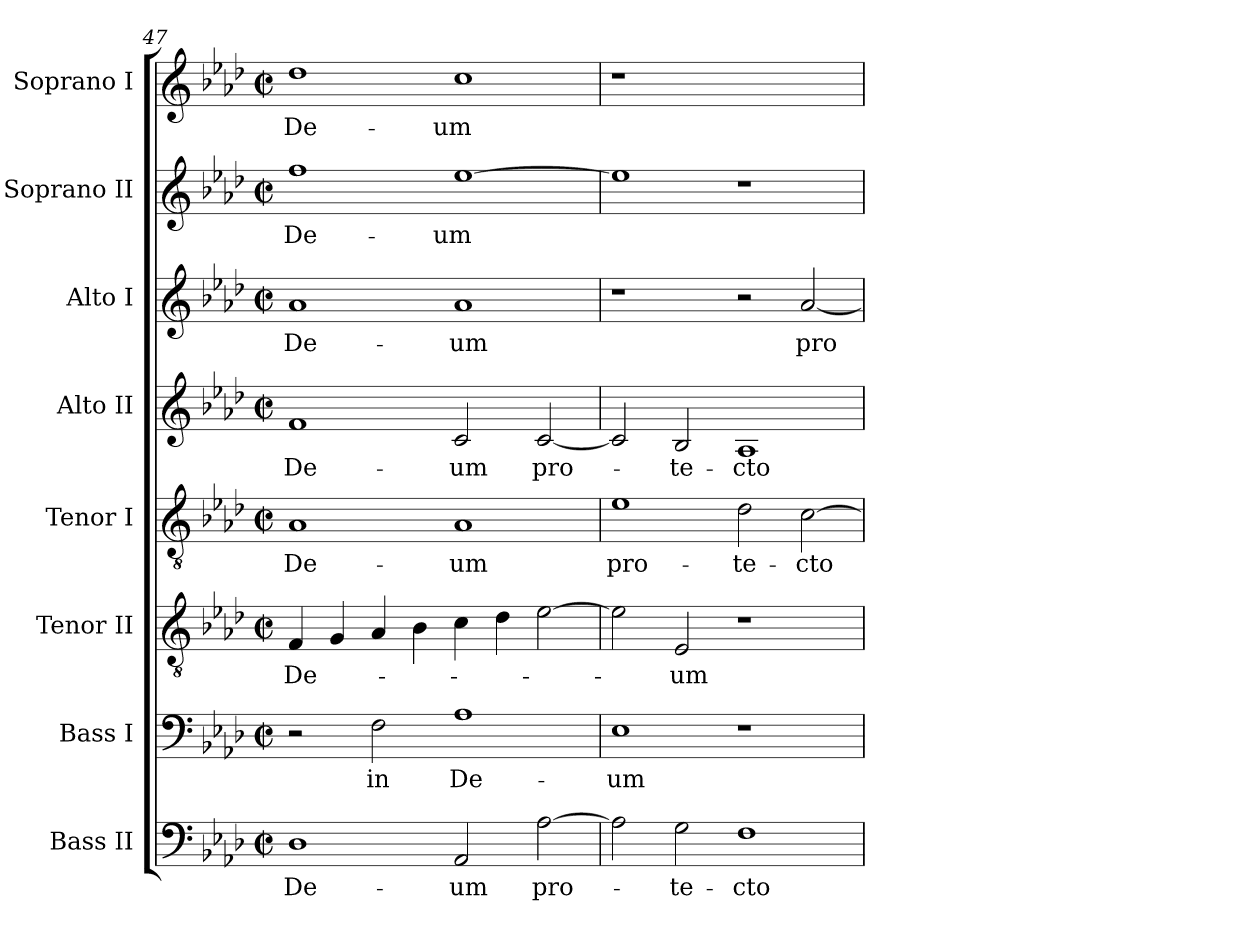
**kern	**text	**kern	**text	**kern	**text	**kern	**text	**kern	**text	**kern	**text	**kern	**text	**kern	**text
*part8	*part8	*part7	*part7	*part6	*part6	*part5	*part5	*part4	*part4	*part3	*part3	*part2	*part2	*part1	*part1
*staff8	*staff8	*staff7	*staff7	*staff6	*staff6	*staff5	*staff5	*staff4	*staff4	*staff3	*staff3	*staff2	*staff2	*staff1	*staff1
*I"Bass II	*	*I"Bass I	*	*I"Tenor II	*	*I"Tenor I	*	*I"Alto II	*	*I"Alto I	*	*I"Soprano II	*	*I"Soprano I	*
*I'B.	*	*	*	*	*	*I'T.	*	*	*	*I'A.	*	*	*	*	*
*clefF4	*	*clefF4	*	*clefGv2	*	*clefGv2	*	*clefG2	*	*clefG2	*	*clefG2	*	*clefG2	*
*	*	*	*	*ITrd7c12	*	*ITrd7c12	*	*ITrd7c12	*	*ITrd7c12	*	*	*	*	*
*k[b-e-a-d-]	*	*k[b-e-a-d-]	*	*k[b-e-a-d-]	*	*k[b-e-a-d-]	*	*k[b-e-a-d-]	*	*k[b-e-a-d-]	*	*k[b-e-a-d-]	*	*k[b-e-a-d-]	*
*A-:	*	*A-:	*	*A-:	*	*A-:	*	*A-:	*	*A-:	*	*A-:	*	*A-:	*
*M2/2	*	*M2/2	*	*M2/2	*	*M2/2	*	*M2/2	*	*M2/2	*	*M2/2	*	*M2/2	*
*met(c|)	*	*met(c|)	*	*met(c|)	*	*met(c|)	*	*met(c|)	*	*met(c|)	*	*met(c|)	*	*met(c|)	*
=47	=47	=47	=47	=47	=47	=47	=47	=47	=47	=47	=47	=47	=47	=47	=47
!	!LO:LY:b:color=#000000	!	!	!	!	!	!	!	!	!	!	!	!	!	!
!	!	!	!	!	!LO:LY:b:color=#000000	!	!	!	!	!	!	!	!	!	!
!	!	!	!	!	!	!	!LO:LY:b:color=#000000	!	!	!	!	!	!	!	!
!	!	!	!	!	!	!	!	!	!LO:LY:b:color=#000000	!	!	!	!	!	!
!	!	!	!	!	!	!	!	!	!	!	!LO:LY:b:color=#000000	!	!	!	!
!	!	!	!	!	!	!	!	!	!	!	!	!	!LO:LY:b:color=#000000	!	!
!	!	!	!	!	!	!	!	!	!	!	!	!	!	!	!LO:LY:b:color=#000000
1D-i	De-	2r	.	4FFi/	De-	1AA-i	De-	1Fi	De-	1A-i	De-	1ffi	De-	1dd-i	De-
.	.	.	.	4GGi/	.	.	.	.	.	.	.	.	.	.	.
!	!	!	!LO:LY:b:color=#000000	!	!	!	!	!	!	!	!	!	!	!	!
.	.	2Fi\	in	4AA-i/	.	.	.	.	.	.	.	.	.	.	.
.	.	.	.	4BB-i\	.	.	.	.	.	.	.	.	.	.	.
!	!LO:LY:b:color=#000000	!	!	!	!	!	!	!	!	!	!	!	!	!	!
!	!	!	!LO:LY:b:color=#000000	!	!	!	!	!	!	!	!	!	!	!	!
!	!	!	!	!	!	!	!LO:LY:b:color=#000000	!	!	!	!	!	!	!	!
!	!	!	!	!	!	!	!	!	!LO:LY:b:color=#000000	!	!	!	!	!	!
!	!	!	!	!	!	!	!	!	!	!	!LO:LY:b:color=#000000	!	!	!	!
!	!	!	!	!	!	!	!	!	!	!	!	!	!LO:LY:b:color=#000000	!	!
!	!	!	!	!	!	!	!	!	!	!	!	!	!	!	!LO:LY:b:color=#000000
2AA-i/	-um	1A-i	De-	4Ci\	.	1AA-i	-um	2Ci/	-um	1A-i	-um	[>1ee-i	-um	1cci	-um
.	.	.	.	4D-i\	.	.	.	.	.	.	.	.	.	.	.
!	!LO:LY:b:color=#000000	!	!	!	!	!	!	!	!	!	!	!	!	!	!
!	!	!	!	!	!	!	!	!	!LO:LY:b:color=#000000	!	!	!	!	!	!
[>2A-i\	pro-	.	.	[>2E-i\	.	.	.	[<2Ci/	pro-	.	.	.	.	.	.
=48	=48	=48	=48	=48	=48	=48	=48	=48	=48	=48	=48	=48	=48	=48	=48
!	!	!	!LO:LY:b:color=#000000	!	!	!	!	!	!	!	!	!	!	!	!
!	!	!	!	!	!	!	!LO:LY:b:color=#000000	!	!	!	!	!	!	!LO:N:vis=1	!
2A-i\]	.	1E-i	-um	2E-i\]	.	1E-i	pro-	2Ci/]	.	1r	.	1ee-i]	.	1r	.
!	!LO:LY:b:color=#000000	!	!	!	!	!	!	!	!	!	!	!	!	!	!
!	!	!	!	!	!LO:LY:b:color=#000000	!	!	!	!	!	!	!	!	!	!
!	!	!	!	!	!	!	!	!	!LO:LY:b:color=#000000	!	!	!	!	!	!
2Gi\	-te-	.	.	2EE-i/	-um	.	.	2BB-i/	-te-	.	.	.	.	.	.
!	!LO:LY:b:color=#000000	!	!	!	!	!	!	!	!	!	!	!	!	!	!
!	!	!	!	!	!	!	!LO:LY:b:color=#000000	!	!	!	!	!	!	!	!
!	!	!	!	!	!	!	!	!	!LO:LY:b:color=#000000	!	!	!	!	!	!
1Fi	-cto-	1r	.	1r	.	2D-i\	-te-	1AA-i	-cto-	2r	.	1r	.	1ryy	.
!	!	!	!	!	!	!	!LO:LY:b:color=#000000	!	!	!	!	!	!	!	!
!	!	!	!	!	!	!	!	!	!	!	!LO:LY:b:color=#000000	!	!	!	!
.	.	.	.	.	.	[>2Ci\	-cto-	.	.	[<2A-i/	pro-	.	.	.	.
=	=	=	=	=	=	=	=	=	=	=	=	=	=	=	=
*-	*-	*-	*-	*-	*-	*-	*-	*-	*-	*-	*-	*-	*-	*-	*-
